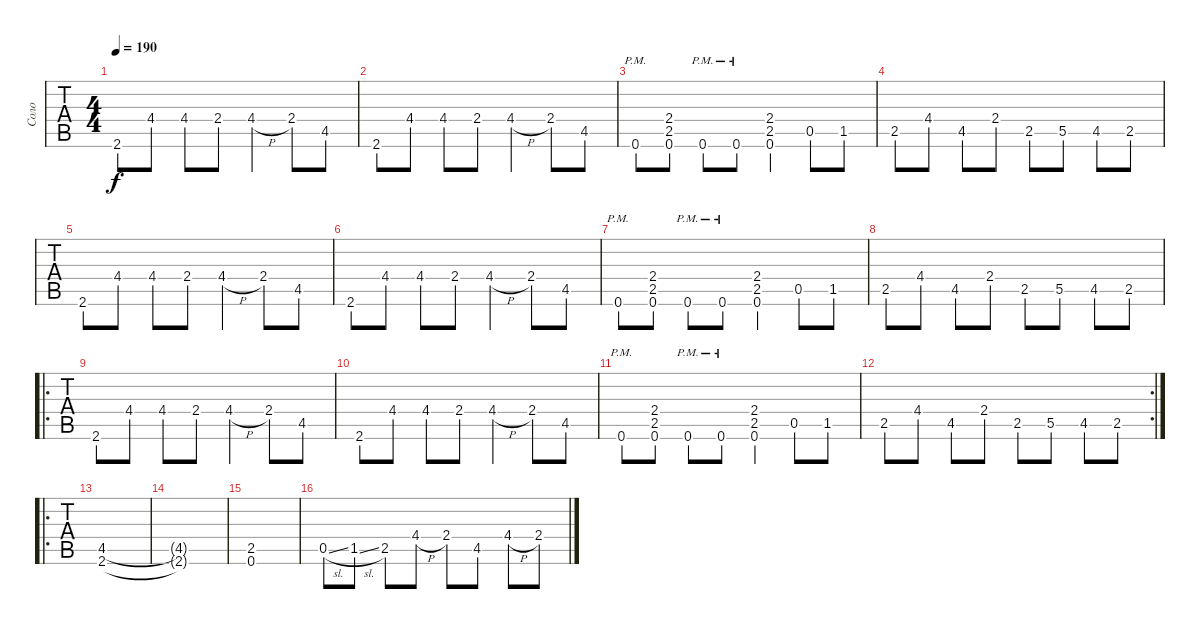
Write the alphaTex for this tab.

\track ("Соло" "Соло") {instrument distortionguitar}
\staff {tabs}
\tuning (E4 B3 G3 D3 A2 E2) {hide}
\ts (4 4)
\tempo 190
\clef g2
\ks c
2.6.8{dy f instrument distortionguitar} 4.4.8 4.4.8 2.4.8 4.4{h}.4 2.4.8 4.5.8 |
2.6.8 4.4.8 4.4.8 2.4.8 4.4{h}.4 2.4.8 4.5.8 |
0.6{pm}.8 (2.4 2.5 0.6).8 0.6{pm}.8 0.6{pm}.8 (2.4 2.5 0.6).4 0.5.8 1.5.8 |
2.5.8 4.4.8 4.5.8 2.4.8 2.5.8 5.5.8 4.5.8 2.5.8 |
2.6.8 4.4.8 4.4.8 2.4.8 4.4{h}.4 2.4.8 4.5.8 |
2.6.8 4.4.8 4.4.8 2.4.8 4.4{h}.4 2.4.8 4.5.8 |
0.6{pm}.8 (2.4 2.5 0.6).8 0.6{pm}.8 0.6{pm}.8 (2.4 2.5 0.6).4 0.5.8 1.5.8 |
2.5.8 4.4.8 4.5.8 2.4.8 2.5.8 5.5.8 4.5.8 2.5.8 |
\ro
2.6.8 4.4.8 4.4.8 2.4.8 4.4{h}.4 2.4.8 4.5.8 |
2.6.8 4.4.8 4.4.8 2.4.8 4.4{h}.4 2.4.8 4.5.8 |
0.6{pm}.8 (2.4 2.5 0.6).8 0.6{pm}.8 0.6{pm}.8 (2.4 2.5 0.6).4 0.5.8 1.5.8 |
\rc 2
2.5.8 4.4.8 4.5.8 2.4.8 2.5.8 5.5.8 4.5.8 2.5.8 |
\ro
(4.5 2.6).1 |
(4.5{t} 2.6{t}).1 |
(2.5 0.6).1 |
0.5{sl}.8 1.5{sl}.8 2.5.8 4.4{h}.8 2.4.8 4.5.8 4.4{h}.8 2.4.8
